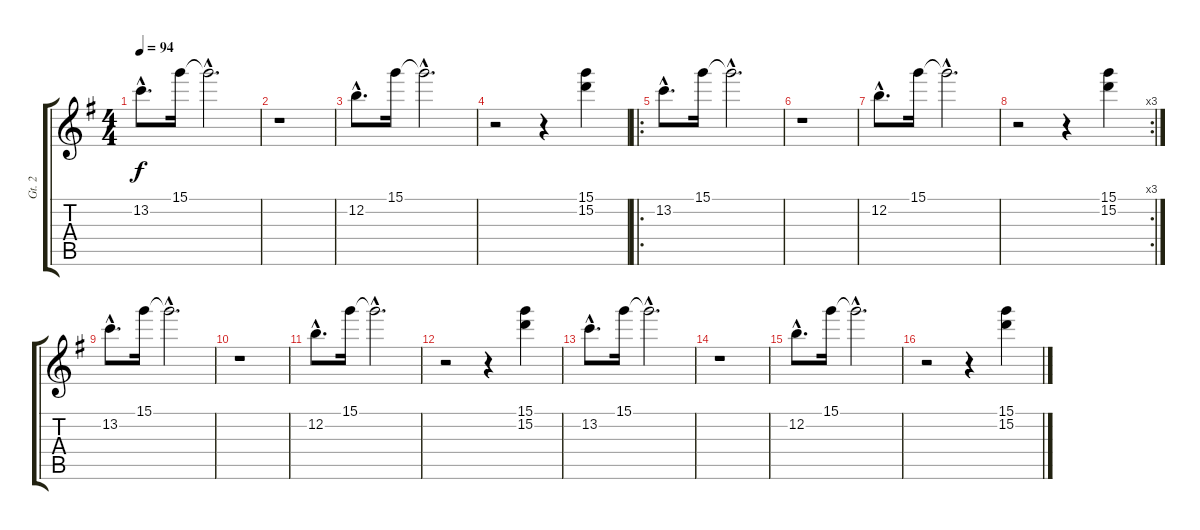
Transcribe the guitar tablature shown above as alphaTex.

\track ("Gt. 2" "Gt. 2") {instrument acousticguitarnylon}
\staff {score tabs}
\tuning (E4 B3 G3 D3 A2 E2) {hide}
\ts (4 4)
\tempo 94
\clef g2
\ks g
13.2{hac}.8{d dy f} 15.1.16 15.1{hac t}.2{d} |
r.1 |
12.2{hac}.8{d} 15.1.16 15.1{hac t}.2{d} |
r.2 r.4 (15.1 15.2).4 |
\ro
13.2{hac}.8{d} 15.1.16 15.1{hac t}.2{d} |
r.1 |
12.2{hac}.8{d} 15.1.16 15.1{hac t}.2{d} |
\rc 3
r.2 r.4 (15.1 15.2).4 |
13.2{hac}.8{d} 15.1.16 15.1{hac t}.2{d} |
r.1 |
12.2{hac}.8{d} 15.1.16 15.1{hac t}.2{d} |
r.2 r.4 (15.1 15.2).4 |
13.2{hac}.8{d} 15.1.16 15.1{hac t}.2{d} |
r.1 |
12.2{hac}.8{d} 15.1.16 15.1{hac t}.2{d} |
r.2 r.4 (15.1 15.2).4
